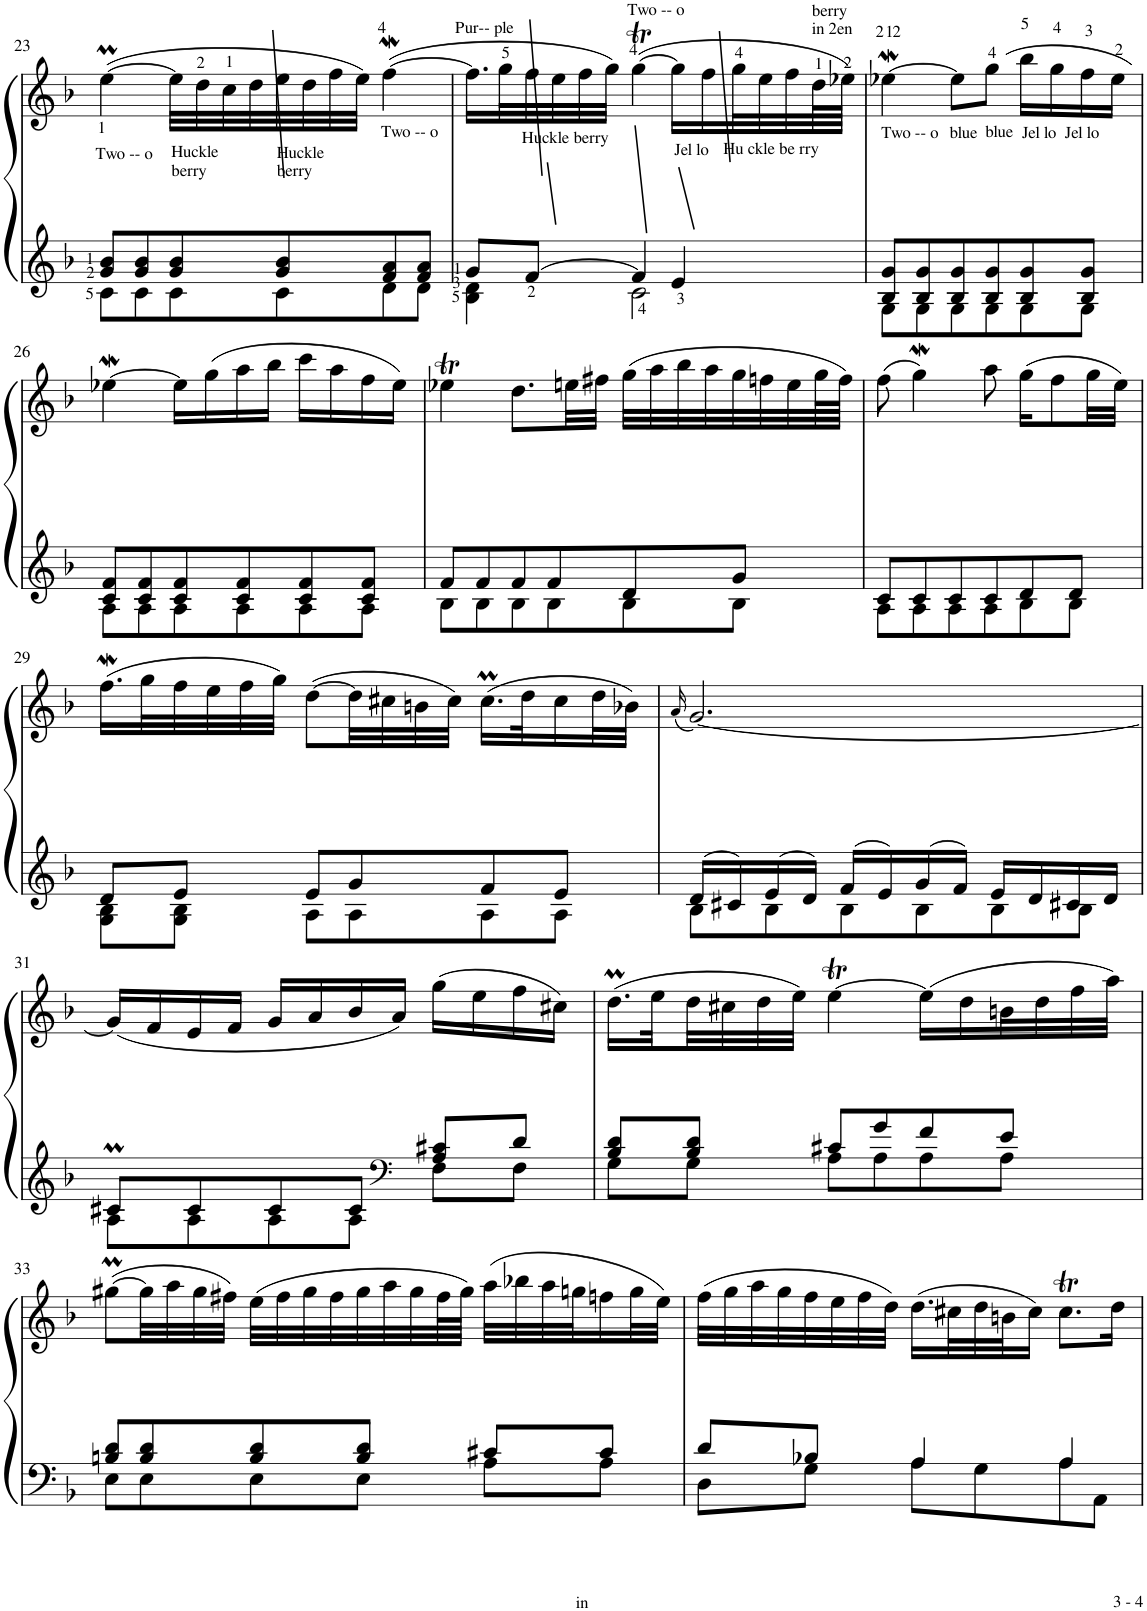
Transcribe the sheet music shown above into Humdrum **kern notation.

**kern	**kern
*part1	*part1
*staff2	*staff1
*I"Piano	*
*I'Pno	*
!!LO:PB:g=z
*clefG2	*clefG2
*k[b-]	*k[b-]
*M3/4	*M3/4
=23	=23
*^	*
!	!	!LO:TX:b:t=Two -- o
8g/ 8b-/L	8c\L	([4eem<\
8g/ 8b-/	8c\	.
!	!	!LO:TX:b:t=Huckle
!	!	!LO:TX:b:t=berry
8g/ 8b-/	8c\	32ee\LLL]
.	.	32dd<\
.	.	32cc<\
.	.	32dd\
!	!	!LO:TX:b:t=Huckle
!	!	!LO:TX:b:t=berry
8g/ 8b-/	8c\	32ee\
.	.	32dd\
.	.	32ff\
.	.	32ee\JJJ)
!	!	!LO:TX:b:t=Two -- o
8f/ 8a/	8d\	([4ffw<\
8f/ 8a/J	8d\J	.
=24	=24	=24
!	!	!LO:TX:a:t=Pur-- ple
8g/L	4B-\ 4d\	16.ff\LL]
.	.	32gg\L
!	!	!LO:TX:b:t=Huckle berry
[8f/J	.	32ff\
.	.	32ee\
.	.	32ff\
.	.	32gg\JJJ)
!	!	!LO:TX:a:t=Two -- o
4f/]	2c\	([4ggT\
!	!	!LO:TX:b:t=Jel lo
4e/	.	16gg\LL]
.	.	16ff\
!	!	!LO:TX:b:t=Hu ckle be rry
.	.	32gg\L
.	.	32ee\
.	.	32ff\
!	!	!LO:TX:a:t=berry
!	!	!LO:TX:a:t=in 2en
.	.	64dd\L
.	.	64ee-X\JJJJ)
=25	=25	=25
!	!	!LO:TX:b:t=Two -- o
8B-/ 8g/L	8G\L	[4ee-Xw\
8B-/ 8g/	8G\	.
!	!	!LO:TX:b:t=blue
8B-/ 8g/	8G\	8ee-\L]
!	!	!LO:TX:b:t=blue
8B-/ 8g/	8G\	(8gg\J
!	!	!LO:TX:b:t=Jel lo  Jel lo
8B-/ 8g/	8G\	16bb-\LL
.	.	16gg\
8B-/ 8g/J	8G\J	16ff\
.	.	16ee-\JJ)
!!LO:LB:g=z
=26	=26	=26
8c/ 8f/L	8A\L	[4ee-Xw\
8c/ 8f/	8A\	.
8c/ 8f/	8A\	16ee-\LL]
.	.	(16gg\
8c/ 8f/	8A\	16aa\
.	.	16bb-\JJ
8c/ 8f/	8A\	16ccc\LL
.	.	16aa\
8c/ 8f/J	8A\J	16ff\
.	.	16ee-\JJ)
=27	=27	=27
8f/L	8B-\L	4ee-XT\
8f/	8B-\	.
8f/	8B-\	8.dd\L
8f/	8B-\	.
.	.	32een\LL
.	.	32ff#X\JJJ
8d/	8B-\	(32gg\LLL
.	.	32aa\
.	.	32bb-\
.	.	32aa\
8g/J	8B-\J	32gg\
.	.	32ffn\
.	.	32ee\
.	.	64gg\L
.	.	64ff\JJJJ)
=28	=28	=28
8c/L	8A\L	(8ff\
8c/	8A\	4ggW\)
8c/	8A\	.
8c/	8A\	8aa\
8d/	8B-\	(16gg\KL
.	.	8ff\
8d/J	8B-\J	.
.	.	32gg\LL
.	.	32ee\JJJ)
!!LO:LB:g=z
=29	=29	=29
8d/L	8G\ 8B-\L	(16.ffw\LL
.	.	32gg\L
8e/J	8G\ 8B-\J	32ff\
.	.	32ee\
.	.	32ff\
.	.	32gg\JJJ)
8e/L	8A\L	([8dd\L
8g/	8A\	32dd\LL]
.	.	32cc#X\
.	.	32bn\
.	.	32cc#\JJJ)
8f/	8A\	(16.cc#m\LL
.	.	32dd\K
8e/J	8A\J	16cc#\
.	.	32dd\L
.	.	32b-X\JJJ)
=30	=30	=30
.	.	(16qa/
16d/LL	8B-\L	[2.g/)
16c#X/	.	.
16e/	8B-\	.
16d/JJ	.	.
16f/LL	8B-\	.
16e/	.	.
16g/	8B-\	.
16f/JJ	.	.
16e/LL	8B-\	.
16d/	.	.
16c#X/	8B-\J	.
16d/JJ	.	.
!!LO:LB:g=z
=31	=31	=31
8c#Xm/L	8A\L	(16g/LL]
.	.	16f/
8c#/	8A\	16e/
.	.	16f/JJ
8c#/	8A\	16g/LL
.	.	16a/
8c#/J	8A\J	16b-/
*clefF4	*	*
.	.	16a/JJ)
8A/ 8c#X/L	8F\L	(16gg\LL
.	.	16ee\
8d/J	8F\J	16ff\
.	.	16cc#X\JJ)
=32	=32	=32
8B-/ 8d/L	8G\L	(16.ddM\LL
.	.	32ee\L
8B-/ 8d/J	8G\J	32dd\
.	.	32cc#X\
.	.	32dd\
.	.	32ee\JJJ)
8c#X/L	8A\L	[4eet\
8g/	8A\	.
8f/	8A\	(16ee\LL]
.	.	16dd\
8e/J	8A\J	32bn\L
.	.	32dd\
.	.	32ff\
.	.	32aa\JJJ)
!!LO:LB:g=z
=33	=33	=33
8Bn/ 8d/L	8E\L	([8gg#Xm\L
8B/ 8d/	8E\	32gg#\LL]
.	.	32aa\
.	.	32gg#\
.	.	32ff#X\JJJ)
8B/ 8d/	8E\	(32ee\LLL
.	.	32ff#\
.	.	32gg#\
.	.	32ff#\
8B/ 8d/J	8E\J	32gg#\
.	.	32aa\
.	.	32gg#\
.	.	64ff#\L
.	.	64gg#\JJJJ)
8c#X/L	8A\L	(32aa\LLL
.	.	32bb-X\
.	.	32aa\
.	.	32ggn\J
8c#/J	8A\J	16ffn\
.	.	32gg\L
.	.	32ee\JJJ)
=34	=34	=34
8d/L	8D\L	(32ff\LLL
.	.	32gg\
.	.	32aa\
.	.	32gg\
8B-X/J	8G\J	32ff\
.	.	32ee\
.	.	32ff\
.	.	32dd\JJJ)
4A/	8A\L	(16.dd\LL
.	.	32cc#X\L
.	8G\	32dd\
.	.	32bn\J
.	.	16cc#\JJ)
4A/	8A\	8.cc#t\L
.	8AA\J	.
.	.	16dd\Jk
*v	*v	*
=	=
*-	*-
